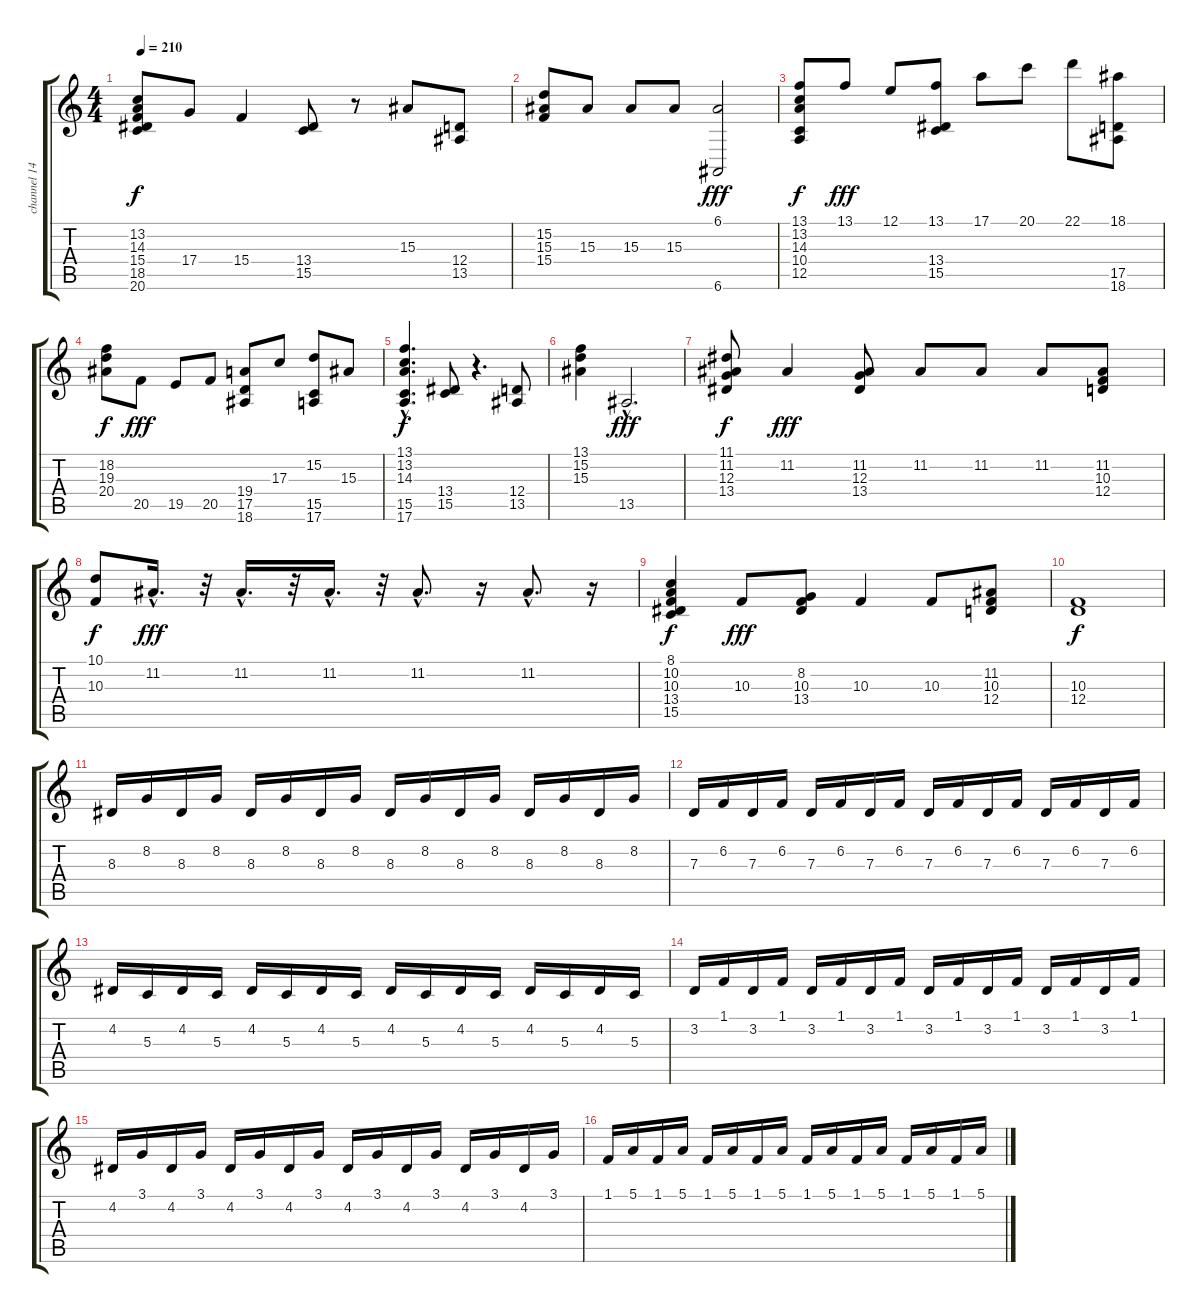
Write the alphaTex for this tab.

\track ("channel 14          " "channel 14") {instrument marimba}
\staff {score tabs}
\tuning (E4 B3 G3 D3 A2 E2) {hide}
\ts (4 4)
\tempo 210
\clef g2
\ks c
(13.2 14.3 15.4 18.5 20.6).8{dy f} 17.4.8 15.4.4 (13.4 15.5).8 r.8 15.3.8 (12.4 13.5).8 |
(15.2 15.3 15.4).8 15.3.8 15.3.8 15.3.8 (6.1 6.6).2{dy fff} |
(13.1 13.2 14.3 10.4 12.5).8{dy f} 13.1.8{dy fff} 12.1.8 (13.1 13.4 15.5).8 17.1.8 20.1.8 22.1.8 (18.1 17.5 18.6).8 |
(18.2 19.3 20.4).8{dy f} 20.5.8{dy fff} 19.5.8 20.5.8 (19.4 17.5 18.6).8 17.3.8 (15.2 15.5 17.6).8 15.3.8 |
(13.1{hac} 13.2{hac} 14.3{hac} 15.5{hac} 17.6{hac}).4{d dy f} (13.4 15.5).8 r.4{d} (12.4 13.5).8 |
(13.1 15.2 15.3).4 13.5{hac}.2{d dy fff} |
(11.1 11.2 12.3 13.4).8{dy f} 11.2.4{dy fff} (11.2 12.3 13.4).8 11.2.8 11.2.8 11.2.8 (11.2 10.3 12.4).8 |
(10.1 10.3).8{dy f} 11.2{hac}.16{d dy fff} r.32 11.2{hac}.16{d} r.32 11.2{hac}.16{d} r.32 11.2{hac}.8{d} r.16 11.2{hac}.8{d} r.16 |
(8.1 10.2 10.3 13.4 15.5).4{dy f} 10.3.8{dy fff} (8.2 10.3 13.4).8 10.3.4 10.3.8 (11.2 10.3 12.4).8 |
(10.3 12.4).1{dy f} |
8.3.16 8.2.16 8.3.16 8.2.16 8.3.16 8.2.16 8.3.16 8.2.16 8.3.16 8.2.16 8.3.16 8.2.16 8.3.16 8.2.16 8.3.16 8.2.16 |
7.3.16 6.2.16 7.3.16 6.2.16 7.3.16 6.2.16 7.3.16 6.2.16 7.3.16 6.2.16 7.3.16 6.2.16 7.3.16 6.2.16 7.3.16 6.2.16 |
4.2.16 5.3.16 4.2.16 5.3.16 4.2.16 5.3.16 4.2.16 5.3.16 4.2.16 5.3.16 4.2.16 5.3.16 4.2.16 5.3.16 4.2.16 5.3.16 |
3.2.16 1.1.16 3.2.16 1.1.16 3.2.16 1.1.16 3.2.16 1.1.16 3.2.16 1.1.16 3.2.16 1.1.16 3.2.16 1.1.16 3.2.16 1.1.16 |
4.2.16 3.1.16 4.2.16 3.1.16 4.2.16 3.1.16 4.2.16 3.1.16 4.2.16 3.1.16 4.2.16 3.1.16 4.2.16 3.1.16 4.2.16 3.1.16 |
1.1.16 5.1.16 1.1.16 5.1.16 1.1.16 5.1.16 1.1.16 5.1.16 1.1.16 5.1.16 1.1.16 5.1.16 1.1.16 5.1.16 1.1.16 5.1.16
